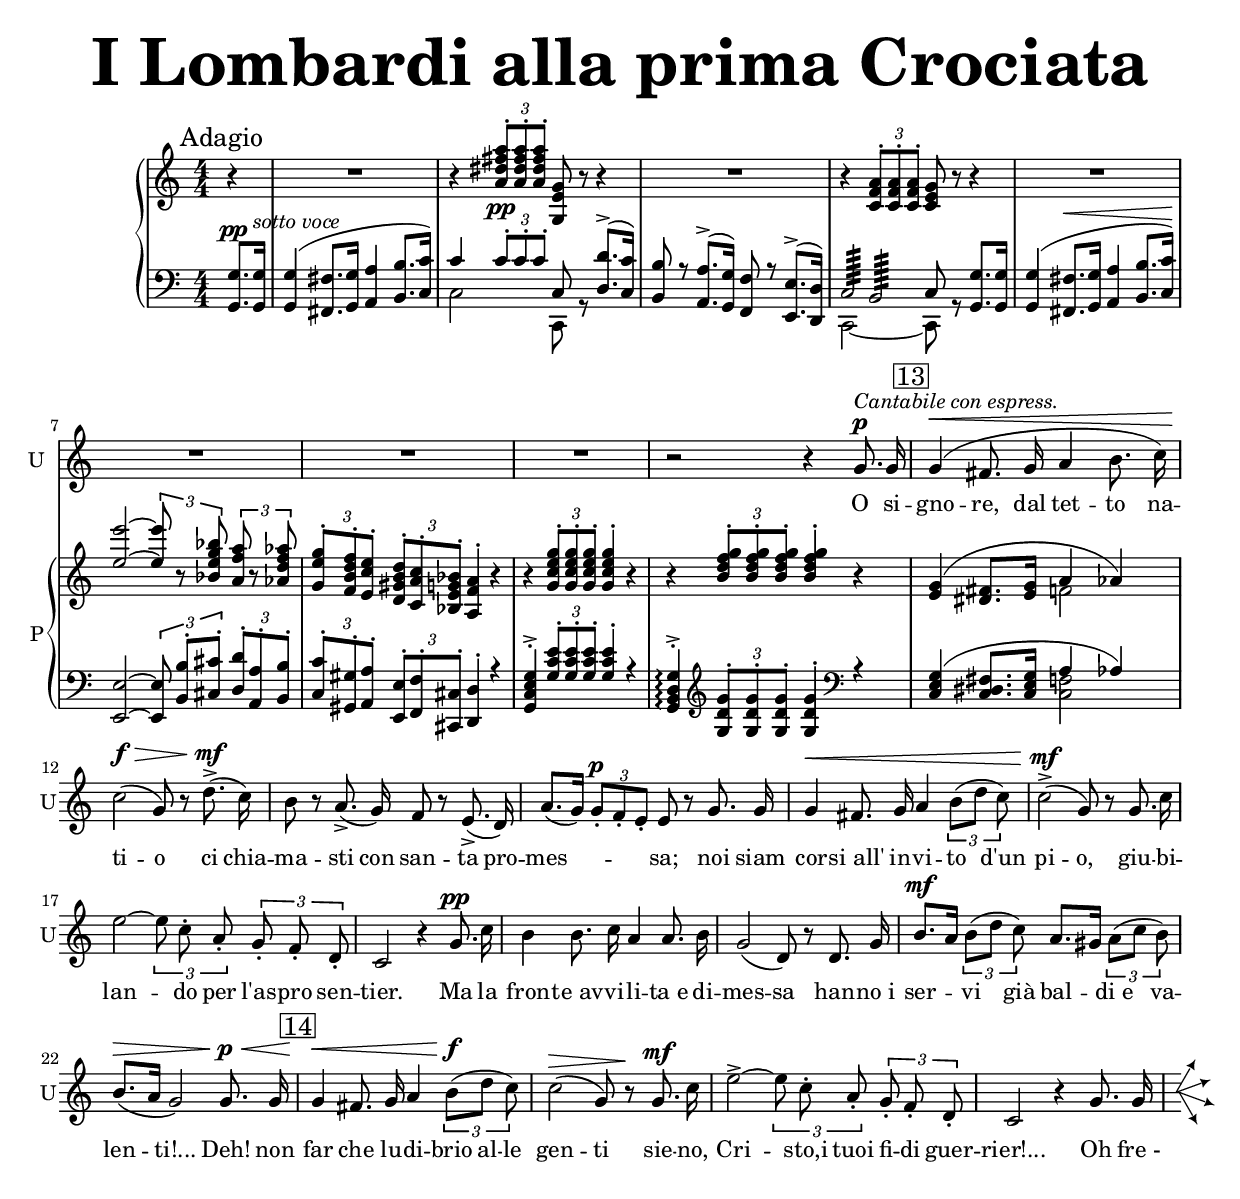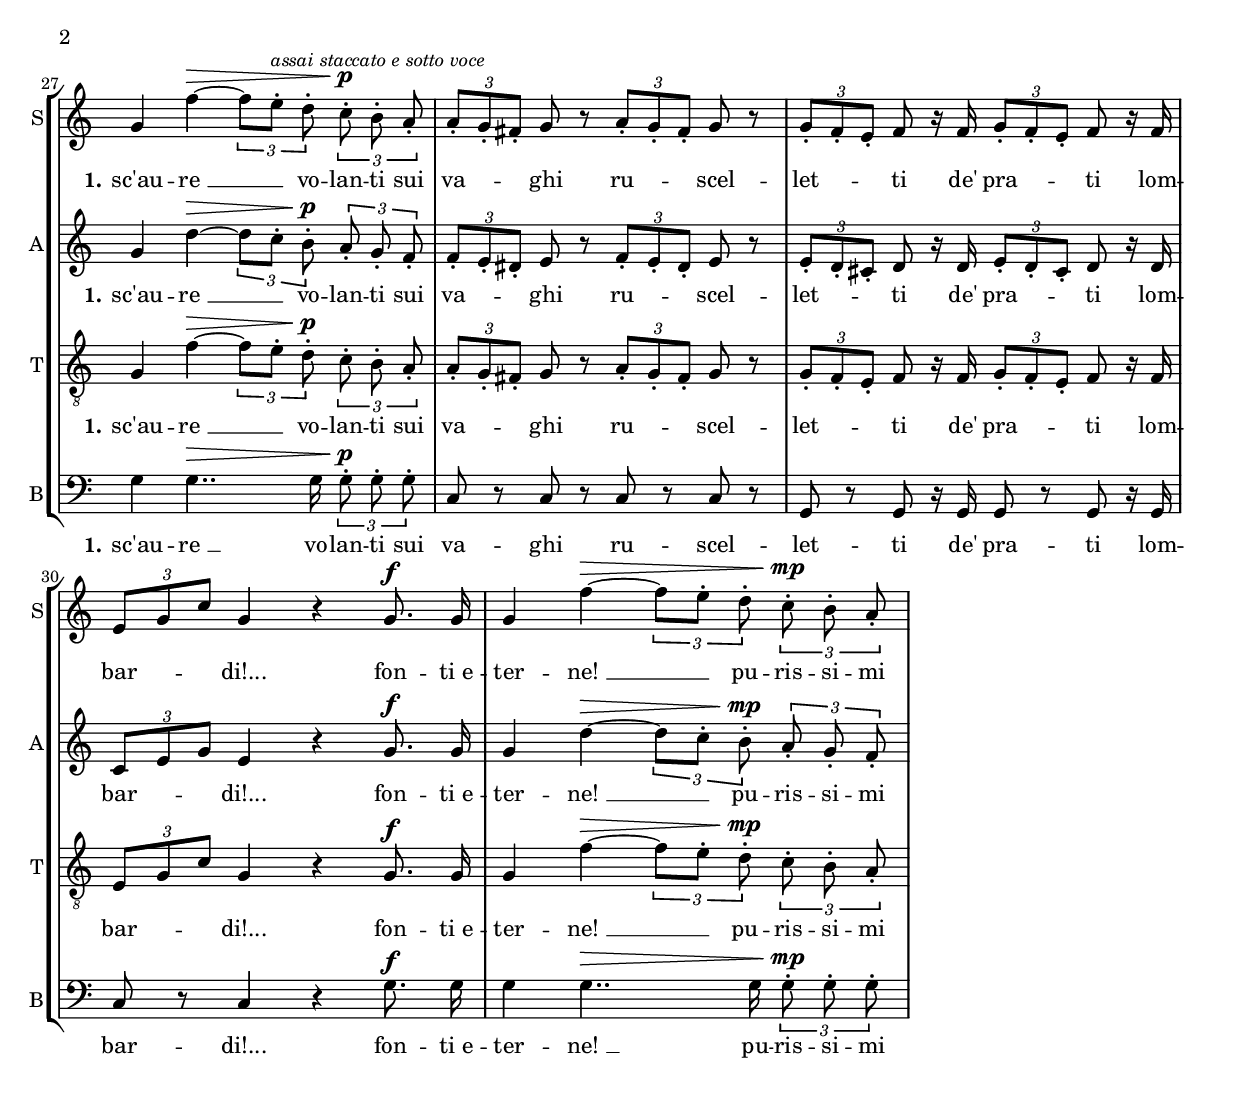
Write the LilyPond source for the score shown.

\version "2.19.82"

date = #(strftime "%d-%m-%Y" (localtime (current-time)))


\header {

  title = \markup { \column { \fontsize #6 \bold "I Lombardi alla prima Crociata"    } }


}
\paper {
    #(set-paper-size "a4")
%%%%%%%%  top-margin = 1.0\cm
 %%%%%%% bottom-margin = 1.0\cm 
  ragged-last-bottom = ##t
  ragged-bottom = ##t
  
  
}


   
  
%%%%%%%%%%%% #(set-global-staff-size 20.16)
#(set-global-staff-size 18)
\layout {
     \context { \Score
        skipBars = ##t
        autoBeaming = ##f
  
        }
    }
 
 
#(define-markup-command (arrow-at-angle layout props angle-deg length fill)
  (number? number? boolean?)
  (let* (
      (PI-OVER-180 (/ (atan 1 1) 34))
      (degrees->radians (lambda (degrees) (* degrees PI-OVER-180)))
      (angle-rad (degrees->radians angle-deg))
      (target-x (* length (cos angle-rad)))
      (target-y (* length (sin angle-rad))))
    (interpret-markup layout props
      (markup
      #:translate (cons (/ target-x 2) (/ target-y 2))
      #:rotate angle-deg
      #:translate (cons (/ length -2) 0)
      #:concat (#:draw-line (cons length 0)
      #:arrow-head X RIGHT fill)))))

splitStaffBarLine = {
  \once \override Staff.BarLine #'stencil =
  #(lambda (grob)
    (ly:stencil-combine-at-edge
    (ly:bar-line::print grob)
    X RIGHT
    (grob-interpret-markup grob #{
      \markup\with-dimensions #'(0 . 0) #'(0 . 0) {
        %%%%% ATTENTION %%%%%%%%%%%%%%%%%%%%%%%%%%%%%%%%%%%
        %%%%% translations (1er argument) à régler en fonction de l'armure
        %%%%%%%%%%%%%%%%%%%%%%%%%%%%%%%%%%%%%%%%%%%%%%%%%%%
        \translate #'(1.5 . .35)\arrow-at-angle #60 #(sqrt 8) ##t
        \translate #'(0.7 . .05)\arrow-at-angle #20 #(sqrt 8) ##t
        \translate #'(0.5 . -.03)\arrow-at-angle #-20 #(sqrt 8) ##t
        \translate #'(0.0 . -.25)\arrow-at-angle #-60 #(sqrt 8) ##t }#})
    0))
  
  \break
}

convDownStaffBarLine = {
  \once \override Staff.BarLine #'stencil =
  #(lambda (grob)
    (ly:stencil-combine-at-edge
    (ly:bar-line::print grob)
    X RIGHT
    (grob-interpret-markup grob #{
        \markup\with-dimensions #'(0 . 0) #'(0 . 0) {
          %%%%% ATTENTION %%%%%%%%%%%%%%%%%%%%%%%%%%%%%%%%%%%
          %%%%% translations (1er argument à régler en fonction de l'armure
          %%%%%%%%%%%%%%%%%%%%%%%%%%%%%%%%%%%%%%%%%%%%%%%%%%%
          \translate #'(1.4 . -.1)\arrow-at-angle #-45 #(sqrt 8) ##t }#})
      0))
  \break
}

convUpStaffBarLine = {
  \once \override Staff.BarLine #'stencil =
  #(lambda (grob)
    (ly:stencil-combine-at-edge
    (ly:bar-line::print grob)
    X RIGHT
    (grob-interpret-markup grob #{
        \markup\with-dimensions #'(0 . 0) #'(0 . 0) {
          %%%%% ATTENTION %%%%%%%%%%%%%%%%%%%%%%%%%%%%%%%%%%%
          %%%%% translations(1er argument) à régler en fonction de l'armure
          %%%%%%%%%%%%%%%%%%%%%%%%%%%%%%%%%%%%%%%%%%%%%%%%%%%
          \translate #'(1.4 . .1)\arrow-at-angle #45 #(sqrt 8) ##t }#})
      0))
  \break
}
  myBreak = { \break }
 %%%%%%%%   myBreak = { }
PartPTousVoiceOne =  \relative g' {
  \clef "treble" \key c \major \numericTimeSignature \time 4/4
   \override MultiMeasureRest.expand-limit = #3  
  \mark "Adagio" \partial 4 r4 \set Score.currentBarNumber = #2 
 R1*5 | \myBreak  % 6
    R1*3 | % 9
    r2 r4   g8. ^\markup{ \italic {Cantabile con espress.} } ^\p
      g16  %10
    \mark \markup { \box { 13 } }   g4 ( ^\<   fis8.   g16   a4   b8.
      c16 ) | \myBreak  %%%%%%%%%%% \pageBreak % 11
      c2 (  \! ^\f ^\>   g8 ) r8   d'8. ( ->  \!
    ^\mf   c16 ) | % 12
      b8 r8   a8. ( ->   g16 )   f8 r8  
    e8. ( ->   d16 ) | % 13
      a'8. ( [   g16 ) ] \once \omit TupletBracket
    \times 2/3  {
          g8 -. [ ^\p   f8 -.   e8 -. ] }
      e8 r8   g8.   g16 | % 14
      g4 ^\<   fis8.   g16   a4 \times 2/3 {
          b8 ( [   d8 ]   c8 ) }
    | % 15
      c2 ( ->  \! ^\mf   g8 ) r8   g8.   c16 | \myBreak  % 16
      e2 ~ \times 2/3 {
          e8   c8 -.   a8 -. }
    \times 2/3  {
          g8 -.   f8 -.   d8 -. }
    | % 17
      c2 r4   g'8. ^\pp   c16 | % 18
      b4   b8.   c16   a4   a8.
      b16 | % 19
      g2 (   d8 ) r8   d8.   g16 | %%%%%%\barNumberCheck #20
      b8. [ ^\mf   a16 ] \times 2/3 {
          b8 ( [   d8 ]   c8 ) }
      a8. [   gis16 ] \times 2/3 {
          a8 ( [   c8 ]   b8 ) }  | \myBreak % 21
      b8. ( [ ^\>   a16 ]   g2 )   g8.  \! ^\p
    ^\<   g16   | % 22
    \mark \markup { \box { 14 } } | % 22
      g4  \! ^\<   fis8.   g16   a4 \times 2/3 {
          b8 ( [  \! ^\f   d8 ]   c8 ) }
    | % 23
      c2 ( ^\>   g8 ) r8  \!   g8. ^\mf   c16
    | % 24
      e2 ~ -> \times 2/3 {
          e8   c8 -.   a8 -. }
    \times 2/3  {
          g8 -.   f8 -.   d8 -. } | % 25
      c2 r4   g'8.   g16 | 
     \splitStaffBarLine 
     %%%%%%%%% \myBreak % 26
      s1*8 %%%%%%%%%%% sauter à 34
      
    }
 
PartPTousVoiceOneLyricsOne =  \lyricmode {
 \set ignoreMelismata = ##t
 O si
    -- gno -- "re," dal tet -- to na -- ti -- o ci chia -- ma -- sti con
    san -- ta pro -- mes --\skip1 \skip1 \skip1 \skip1 "sa;" noi siam
    cor -- "si all'" in -- vi -- to\skip1 "d'un" pi -- "o," giu -- bi --
    lan --\skip1 do per "l'as" -- pro sen -- "tier." Ma la fron --
    "te av" -- vi -- li -- "ta e" di -- mes -- sa han -- "no i" ser
    --\skip1 vi\skip1 "già" bal --\skip1 "di e" \skip1 va -- len
    --\skip1 "ti!..." "Deh!" non far che lu -- di -- brio al -- le gen
    -- ti sie -- "no," Cri --\skip1 "sto,i" tuoi fi -- di guer --
    "rier!..." Oh "fre -" 
    %{
    "sc'au" -- "re " __\skip1 \skip1 vo -- lan --
    ti sui va --\skip1 \skip1 ghi ru --\skip1 \skip1 scel -- let
    --\skip1 \skip1 ti "de'" pra --\skip1 \skip1 ti lom -- bar --\skip1
    \skip1 "di!..." fon -- "ti e" -- ter -- "ne! " __\skip1 \skip1 pu --
    ris -- si -- mi la --\skip1 \skip1 "ghi!" oh\skip1 \skip1 vi -- gne
    --\skip1 \skip1 "ti in" -- do -- ra --\skip1 \skip1 ti dal "sol!" 
    Do -- "no in" -- %}
    faus -- "to," cru -- de --\skip1 "le è" \skip1 la men
    --\skip1 \skip1 te che vi pin -- ge si ve -- "ri a" -- gli sguar --
    "di," ed al lab -- bro "più" du -- "ra e" \skip1 co -- cen -- te fa
    la sab --\skip1 bia "d'un" a -- ri -- do
    %{ 
"suol!..." fa la sab --
    "bia," fa la sab -- bia "d'un" a -- ri -- do "suol," "d'un" a -- ri
    -- do "suol! " __\skip1
    %}
    } 

PartPOneVoiceOne =  \relative g' {
    \clef "treble" \key c \major \time 4/4 \partial 4
    s4 s1*25  %%%%%%%%%%%% sauter l'unisson
    %{ r4 
    R1*5 \myBreak | % 6
    R1*3 | % 9
    r2 r4   g8. ^\markup{ \italic {Cantabile con espress.} } ^\p
      g16  %10
    \mark \markup { \box { 13 } }   g4 ( ^\<   fis8.   g16   a4   b8.
      c16 ) | %%%%%% \pageBreak % 11
      c2 (  \! ^\f ^\>   g8 ) r8   d'8. ( ->  \!
    ^\mf   c16 ) | % 12
      b8 r8   a8. ( ->   g16 )   f8 r8  
    e8. ( ->   d16 ) \myBreak | % 13
      a'8. ( [   g16 ) ] \once \omit TupletBracket
    \times 2/3  {
          g8 -. [ ^\p   f8 -.   e8 -. ] }
      e8 r8   g8.   g16 | % 14
      g4 ^\<   fis8.   g16   a4 \times 2/3 {
          b8 ( [   d8 ]   c8 ) }
    | % 15
      c2 ( ->  \! ^\mf   g8 ) r8   g8.   c16
      | % 16
      e2 ~ \times 2/3 {
          e8   c8 -.   a8 -. }
    \times 2/3  {
          g8 -.   f8 -.   d8 -. }
    | % 17
      c2 r4   g'8. ^\pp   c16 | % 18
      b4   b8.   c16   a4   a8.
      b16 \myBreak | % 19
      g2 (   d8 ) r8   d8.   g16 |
    %%%%\barNumberCheck #20
      b8. [ ^\mf   a16 ] \times 2/3 {
          b8 ( [   d8 ]   c8 ) }
      a8. [   gis16 ] \times 2/3 {
          a8 ( [   c8 ]   b8 ) }
    | % 21
      b8. ( [ ^\>   a16 ]   g2 )   g8.  \! ^\p
    ^\<   g16   | % 22
    \mark \markup { \box { 14 } } | % 22
      g4  \! ^\<   fis8.   g16   a4 \times 2/3 {
          b8 ( [  \! ^\f   d8 ]   c8 ) }
    | % 23
      c2 ( ^\>   g8 ) r8  \!   g8. ^\mf   c16
    | % 24
      e2 ~ -> \times 2/3 {
          e8   c8 -.   a8 -. }
    \times 2/3  {
          g8 -.   f8 -.   d8 -. }
    \myBreak | % 25
      c2 r4   g'8.   g16 | %} %26 
      g4   f'4 ~ ^\> \times 2/3 {
          f8 [   e8 -. ] ^\markup{ \small\italic {assai
                staccato e sotto voce} }   d8 -. }
       \times 2/3 {
          c8 -.^\p   b8 -.   a8 -. }
      | % 27
    \once \omit TupletBracket
    \times 2/3  {
          a8 -. [   g8 -.   fis8 -. ] }
      g8 r8 \once \omit TupletBracket
    \times 2/3  {
          a8 -. [   g8 -.   fis8 -. ] }
      g8 r8 | % 28
    \once \omit TupletBracket
    \times 2/3  {
          g8 -. [   f8 -.   e8 -. ] }
      f8 r16   f16 \once \omit TupletBracket
    \times 2/3  {
          g8 -. [   f8 -.   e8 -. ] }
      f8 r16   f16 \myBreak | % 29
    \once \omit TupletBracket
    \times 2/3  {
          e8 [   g8   c8 ] }
      g4 r4   g8. ^\f   g16 | %%%%\barNumberCheck #30
      g4   f'4 ~ ^\> \times 2/3 {
          f8 [   e8 -. ]   d8 -. }
      \times 2/3 {
          c8 -.^\mp   b8 -.   a8 -. }  | % 31
   %%%%%%%%%%%%%%%%%%%%%%%%%%%%%%%%%%%%%%%%%%%%%%%%%%%%%%%%%%%%%%%%%%%%%%%   
   
    }

PartPOneVoiceOneLyricsOne =  \lyricmode {\set ignoreMelismata = ##t
   %{  O si -- gno -- "re," dal tet -- to na -- ti -- o ci chia -- ma -- sti con
    san -- ta pro -- mes --\skip1 \skip1 \skip1 \skip1 "sa;" noi siam
    cor -- "si all'" in -- vi -- to\skip1 "d'un" pi -- "o," giu -- bi --
    lan --\skip1 do per "l'as" -- pro sen -- "tier." Ma la fron --
    "te av" -- vi -- li -- "ta e" di -- mes -- sa han -- "no i" ser
    --\skip1 vi\skip1 "già" bal --\skip1 "di e" \skip1 va -- len
    --\skip1 "ti!..." "Deh!" non far che lu -- di -- brio al -- le gen
    -- ti sie -- "no," Cri --\skip1 "sto,i" tuoi fi -- di guer --
    "rier!..." Oh "fre -- %}
    "sc'au" -- "re " __\skip1 \skip1 vo -- lan --
    ti sui va --\skip1 \skip1 ghi ru --\skip1 \skip1 scel -- let
    --\skip1 \skip1 ti "de'" pra --\skip1 \skip1 ti lom -- bar --\skip1
    \skip1 "di!..." fon -- "ti e" -- ter -- "ne! " __\skip1 \skip1 pu --
    ris -- si -- mi la --\skip1 \skip1 "ghi!" oh\skip1 \skip1 vi -- gne
    --\skip1 \skip1 "ti in" -- do -- ra --\skip1 \skip1 ti dal "sol!" Do
    -- "no in -"
    %{
    faus -- "to," cru -- de --\skip1 "le è" \skip1 la men
    --\skip1 \skip1 te che vi pin -- ge si ve -- "ri a" -- gli sguar --
    "di," ed al lab -- bro "più" du -- "ra e" \skip1 co -- cen -- te fa
    la sab --\skip1 bia "d'un" a -- ri -- do
    %}
    "suol!..." fa la sab --
    "bia," fa la sab -- bia "d'un" a -- ri -- do "suol," "d'un" a -- ri
    -- do "suol! " __\skip1
    }

PartPTwoVoiceOne =  \relative g' {
    \clef "treble" \key c \major \time 4/4 \partial 4 
    s4 s1*25  %%%%%%%%%%%% sauter l'unisson
    %{ r4 | % 1
    R1*5   | % 6
    R1*3 | % 9
    r2 r4   g8. ^\p   g16
      g4 ( ^\<   fis8.   g16   a4   b8.
      c16 ) | % 11
      c2 (  \! ^\f ^\>   g8 ) r8   d'8. ( ->  \!
    ^\mf   c16 ) | % 12
      b8 r8   a8. ( ->   g16 )   f8 r8  
    e8. ( ->   d16 )   | % 13
      a'8. ( [   g16 ) ] \once \omit TupletBracket
    \times 2/3  {
          g8 -. [ ^\p   f8 -.   e8 -. ] }
      e8 r8   g8.   g16 | % 14
      g4 ^\<   fis8.   g16   a4 \times 2/3 {
          b8 ( [   d8 ]   c8 ) }
    | % 15
      c2 ( ->  \! ^\mf   g8 ) r8   g8.   c16
      | % 16
      e2 ~ \times 2/3 {
          e8   c8 -.   a8 -. }
    \times 2/3  {
          g8 -.   f8 -.   d8 -. }
    | % 17
      c2 r4   g'8. ^\pp   c16 | % 18
      b4   b8.   c16   a4   a8.
      b16   | % 19
      g2 (   d8 ) r8   d8.   g16 |
    %%%%\barNumberCheck #20
      b8. [ ^\mf   a16 ] \times 2/3 {
          b8 ( [   d8 ]   c8 ) }
      a8. [   gis16 ] \times 2/3 {
          a8 ( [   c8 ]   b8 ) }
    | % 21
      b8. ( [ ^\>   a16 ]   g2 )   g8.  \! ^\p
    ^\<   g16   | % 22
      g4  \! ^\<   fis8.   g16   a4 \times 2/3 {
          b8 ( [  \! ^\f   d8 ]   c8 ) }
    | % 23
      c2 ( ^\>   g8 ) r8  \!   g8. ^\mf   c16
    | % 24
      e2 ~ -> \times 2/3 {
          e8   c8 -.   a8 -. }
    \times 2/3  {
          g8 -.   f8 -.   d8 -. }
      | % 25
      c2 r4   g'8.   g16 | %} %26
      g4   d'4 ~ ^\> \times 2/3 {
          d8 [   c8 -. ]   b8 -.^\p }
       \times 2/3 {
          a8 -.   g8 -.   f8 -. }
      | % 27
    \once \omit TupletBracket
    \times 2/3  {
          f8 -. [   e8 -.   dis8 -. ] }
      e8 r8 \once \omit TupletBracket
    \times 2/3  {
          f8 -. [   e8 -.   dis8 -. ] }
      e8 r8 | % 28
    \once \omit TupletBracket
    \times 2/3  {
          e8 -. [   d8 -.   cis8 -. ] }
      d8 r16   d16 \once \omit TupletBracket
    \times 2/3  {
          e8 -. [   d8 -.   cis8 -. ] }
      d8 r16   d16   | % 29
    \once \omit TupletBracket
    \times 2/3  {
          c8 [   e8   g8 ] }
      e4 r4   g8. ^\f   g16 | %%%%\barNumberCheck #30
      g4   d'4 ~ ^\> \times 2/3 {
          d8 [   c8 -. ]   b8 -. ^\mp }
       \times 2/3 {
          a8 -.   g8 -.   f8 -. }  | % 31
       %%%%%%%%%%%%%%%%%%%%%%%%%%%%%%%%%%%%%%%%%%%%%%%%%%%%%%%%%%%%%%
    
    }

PartPTwoVoiceOneLyricsOne =  \lyricmode {\set ignoreMelismata = ##t 
    %{                                      
    O si
    -- gno -- "re," dal tet -- to na -- ti -- o ci chia -- ma -- sti con
    san -- ta pro -- mes --\skip1 \skip1 \skip1 \skip1 "sa;" noi siam
    cor -- "si all'" in -- vi -- to\skip1 "d'un" pi -- "o," giu -- bi --
    lan --\skip1 do per "l'as" -- pro sen -- "tier." Ma la fron --
    "te av" -- vi -- li -- "ta e" di -- mes -- sa han -- "no i" ser
    --\skip1 vi\skip1 "già" bal --\skip1 "di e" \skip1 va -- len
    --\skip1 "ti!..." "Deh!" non far che lu -- di -- brio al -- le gen
    -- ti sie -- "no," Cri --\skip1 "sto,i" tuoi fi -- di guer --
    "rier!..." Oh fre -- %}
    "sc'au" -- "re " __\skip1 \skip1 vo -- lan --
    ti sui va --\skip1 \skip1 ghi ru --\skip1 \skip1 scel -- let
    --\skip1 \skip1 ti "de'" pra --\skip1 \skip1 ti lom -- bar --\skip1
    \skip1 "di!..." fon -- "ti e" -- ter -- "ne! " __\skip1 \skip1 pu --
    ris -- si -- mi la --\skip1 \skip1 "ghi!" oh\skip1 \skip1 vi -- gne
    --\skip1 \skip1 "ti in" -- do -- ra --\skip1 \skip1 ti dal "sol!" Do
    -- "no in -"
    %{
    faus -- "to," cru -- de --\skip1 "le è" \skip1 la men
    --\skip1 \skip1 te che vi pin -- ge si ve -- "ri a" -- gli sguar --
    "di," ed al lab -- bro "più" du -- "ra e" \skip1 co -- cen -- te fa
    la sab --\skip1 bia "d'un" a -- ri -- do 
    %}
    "suol!..." fa la sab --
    "bia," fa la sab -- bia "d'un" a -- ri -- do "suol,"
    "d'un" a -- ri
    -- do "suol! " __\skip1
    }

PartPThreeVoiceOne =  \relative g {
    \clef "treble_8" \key c \major \time 4/4 \partial 4
    s4 s1*25  %%%%%%%%%%%% sauter l'unisson
    %{ r4 | % 1
    R1*5   | % 6
    R1*3 | % 9
    r2 r4   g8. ^\p   g16
      g4 ( ^\<   fis8.   g16   a4   b8.
      c16 ) | % 11
      c2 (  \! ^\f ^\>   g8 ) r8   d'8. ( ->  \!
    ^\mf   c16 ) | % 12
      b8 r8   a8. ( ->   g16 )   f8 r8  
    e8. ( ->   d16 )   | % 13
      a'8. ( [   g16 ) ] \once \omit TupletBracket
    \times 2/3  {
          g8 -. [ ^\p   f8 -.   e8 -. ] }
      e8 r8   g8.   g16 | % 14
      g4 ^\<   fis8.   g16   a4 \times 2/3 {
          b8 ( [   d8 ]   c8 ) }
    | % 15
      c2 ( ->  \! ^\mf   g8 ) r8   g8.   c16
      | % 16
      e2 ~ \times 2/3 {
          e8   c8 -.   a8 -. }
    \times 2/3  {
          g8 -.   f8 -.   d8 -. }
    | % 17
      c2 r4   g'8. ^\pp   c16 | % 18
      b4   b8.   c16   a4   a8.
      b16   | % 19
      g2 (   d8 ) r8   d8.   g16 |
    %%%%\barNumberCheck #20
      b8. [ ^\mf   a16 ] \times 2/3 {
          b8 ( [   d8 ]   c8 ) }
      a8. [   gis16 ] \times 2/3 {
          a8 ( [   c8 ]   b8 ) }
    | % 21
      b8. ( [ ^\>   a16 ]   g2 )   g8.  \! ^\p
    ^\<   g16   | % 22
      g4  \! ^\<   fis8.   g16   a4 \times 2/3 {
          b8 ( [  \! ^\f   d8 ]   c8 ) }
    | % 23
      c2 ( ^\>   g8 ) r8  \!   g8. ^\mf   c16
    | % 24
      e2 ~ -> \times 2/3 {
          e8   c8 -.   a8 -. }
    \times 2/3  {
          g8 -.   f8 -.   d8 -. }
      | % 25
      c2 r4   g'8.   g16 | %} %26
      g4   f'4 ~ ^\> \times 2/3 {
          f8 [   e8 -. ]   d8 -.^\p }
       \times 2/3 {
          c8 -.   b8 -.   a8 -. }
      | % 27
    \once \omit TupletBracket
    \times 2/3  {
          a8 -. [   g8 -.   fis8 -. ] }
      g8 r8 \once \omit TupletBracket
    \times 2/3  {
          a8 -. [   g8 -.   fis8 -. ] }
      g8 r8 | % 28
    \once \omit TupletBracket
    \times 2/3  {
          g8 -. [   f8 -.   e8 -. ] }
      f8 r16   f16 \once \omit TupletBracket
    \times 2/3  {
          g8 -. [   f8 -.   e8 -. ] }
      f8 r16   f16   | % 29
    \once \omit TupletBracket
    \times 2/3  {
          e8 [   g8   c8 ] }
      g4 r4   g8. ^\f   g16 | %%%%\barNumberCheck #30
      g4   f'4 ~ ^\> \times 2/3 {
          f8 [   e8 -. ]   d8 -.^\mp  }
     \times 2/3 {
          c8 -.   b8 -.   a8 -. }  | % 31
     %%%%%%%%%%%%%%%%%%%%%%%%%%%%%%%%%%%%%%%%%%%%%%%%%%%%%%%%%%%%%%%%%%%
   
    }

PartPThreeVoiceOneLyricsOne =  \lyricmode {\set ignoreMelismata = ##t 
    %{
    O si -- gno -- "re," dal tet -- to na -- ti -- o ci chia -- ma -- sti
    con san -- ta pro -- mes --\skip1 \skip1 \skip1 \skip1 "sa;" noi
    siam cor -- "si all'" in -- vi -- to\skip1 "d'un" pi -- "o," giu --
    bi -- lan --\skip1 do per "l'as" -- pro sen -- "tier." Ma la fron --
    "te av" -- vi -- li -- "ta e" di -- mes -- sa han -- "no i" ser
    --\skip1 vi\skip1 "già" bal --\skip1 "di e" \skip1 va -- len
    --\skip1 "ti!..." "Deh!" non far che lu -- di -- brio al -- le gen
    -- ti sie -- "no," Cri --\skip1 "sto,i" tuoi fi -- di guer --
    "rier!..." Oh fre -- 
    %}
    "sc'au" -- "re " __\skip1 \skip1 vo -- lan --
    ti sui va --\skip1 \skip1 ghi ru --\skip1 \skip1 scel -- let
    --\skip1 \skip1 ti "de'" pra --\skip1 \skip1 ti lom -- bar --\skip1
    \skip1 "di!..." fon -- "ti e" -- ter -- "ne! " __\skip1 \skip1 pu --
    ris -- si -- mi la --\skip1 \skip1 "ghi!" oh\skip1 \skip1 vi -- gne
    --\skip1 \skip1 "ti in" -- do -- ra --\skip1 \skip1 ti dal "sol!" Do
    -- "no in -"
    %{
    faus -- "to," cru -- de --\skip1 "le è" \skip1 la men
    --\skip1 \skip1 te che vi pin -- ge si ve -- "ri a" -- gli sguar --
    "di," ed al lab -- bro "più" du -- "ra e" \skip1 co -- cen -- te fa
    la sab --\skip1 bia "d'un" a -- ri -- do 
    %}
    "suol!..." fa la sab -- bia
    "d'un" a -- ri -- do "suol," fa la sab -- bia "d'un" a -- ri -- do
    "suol," "d'un" a -- ri -- do "suol," "d'un" a -- ri -- do "suol! "
    __\skip1
    }

PartPFourVoiceOne =  \relative g {
    \clef "bass" \key c \major \time 4/4 \partial 4 
    s4 s1*25  %%%%%%%%%%%% sauter l'unisson
    %{ r4 | % 1
    R1*5   | % 6
    R1*3 | % 9
    r2 r4   g8. ^\p   g16
    
      g4 ( ^\<   fis8.   g16   a4
      b8.   c16 ) | % 11
      c2 (  \! ^\f ^\>   g8 ) r8   d'8. ( ->  \!
    ^\mf   c16 ) | % 12
      b8 r8   a8. ( ->   g16 )   f8 r8
      e8. ( ->   d16 )   | % 13
      a'8. ( [   g16 ) ] \once \omit TupletBracket
    \times 2/3  {
          g8 -. [ ^\p   f8 -.   e8 -. ] }
      e8 r8   g8.   g16 | % 14
      g4 ^\<   fis8.   g16   a4 \times
    2/3 {
          b8 ( [   d8 ]   c8 ) }
    | % 15
      c2 ( ->  \! ^\mf   g8 ) r8   g8.  
    c16   | % 16
      e2 ~ \times 2/3 {
          e8   c8 -.   a8 -. }
    \times 2/3  {
          g8 -.   f8 -.   d8 -. }
    | % 17
      c2 r4   g'8. ^\pp   c16 | % 18
      b4   b8.   c16   a4   a8.
      b16   | % 19
      g2 (   d8 ) r8   d8.   g16 |
    %%%%\barNumberCheck #20
      b8. [ ^\mf   a16 ] \times 2/3 {
          b8 ( [   d8 ]   c8 ) }
      a8. [   gis16 ] \times 2/3 {
          a8 ( [   c8 ]   b8 ) }
    | % 21
      b8. ( [ ^\>   a16 ]   g2 )   g8.
     \! ^\p ^\<   g16   | % 22
      g4  \! ^\<   fis8.   g16   a4
    \times 2/3 {
          b8 ( [  \! ^\f   d8 ]   c8 ) }
    | % 23
      c2 ( ^\>   g8 ) r8  \!   g8. ^\mf
      c16 | % 24
      e2 ~ -> \times 2/3 {
          e8   c8 -.   a8 -. }
    \times 2/3  {
          g8 -.   f8 -.   d8 -. }
      | % 25
      c2 r4   g'8.   g16 | %} %26
      g4   g4.. ^\>   g16 \times 2/3 {
          g8 -.  \! ^\p   g8 -.   g8 -. }
      | % 27
      c,8 r8   c8 r8   c8 r8   c8 r8 | % 28
      g8 r8   g8 r16   g16   g8 r8   g8 r16
      g16   | % 29
      c8 r8   c4 r4   g'8. ^\f   g16 |
    %%%%\barNumberCheck #30
      g4   g4.. ^\>   g16 \times 2/3 {
          g8 -.  \! ^\mp   g8 -.   g8 -. } | % 31
 %%%%%%%%%%%%%%%%%%%%%%%%%%%%%%%%%%%%%%%%%%%%%%%%%%%%%%%%%%%%%%%
    
    }

PartPFourVoiceOneLyricsOne =  \lyricmode {\set ignoreMelismata = ##t 
    %{                                      
    O Si -- gno -- "re," dal tet -- to na -- ti -- o ci chia -- ma -- sti
    con san -- ta pro -- mes --\skip1 \skip1 \skip1 \skip1 "sa;" noi
    siam cor -- "si all'" in -- vi -- to\skip1 "d'un" pi -- "o," giu --
    bi -- lan --\skip1 do per "l'as" -- pro sen -- "tier." Ma la fron --
    "te av" -- vi -- li -- "ta e" di -- mes -- sa han -- "no i" ser
    --\skip1 vi\skip1 "già" bal --\skip1 "di e" \skip1 va -- len
    --\skip1 "ti!..." "Deh!" non far che lu -- di -- brio al -- le gen
    -- ti sie -- "no," Cri --\skip1 "sto,i" tuoi fi -- di guer --
    "rier!..." Oh fre -- 
    %}
    "sc'au" -- "re " __ vo -- lan -- ti sui va --
    ghi ru -- scel -- let -- ti "de'" pra -- ti lom -- bar -- "di!..."
    fon -- "ti e" -- ter -- "ne! " __ pu -- ris -- si -- mi la "ghi!" oh
    vi -- gne -- "ti in" do -- ra -- ti dal "sol!" Do -- "no in -" 
    %{
    faus
    -- "to," cru -- de --\skip1 "le è" \skip1 la men --\skip1 \skip1 te
    che vi pin -- ge si ve -- "ri a" -- gli sguar -- "di," ed al lab --
    bro "più" du -- "ra e" \skip1 co -- cen -- te fa la sab --\skip1
    bia "d'un" a -- ri -- do 
    %}
    "suol!..." fa la sab -- bia "d'un" a -- ri
    -- do "suol," fa la sab -- bia "d'un" a -- ri -- do "suol," "d'un" a
    -- ri -- do "suol," "d'un" a -- ri -- do "suol! " __\skip1
    }

PartPFiveVoiceOne =  \relative a' {
    \clef "treble" \key c \major \time 4/4 \partial 4 \oneVoice r4 | % 1
    R1 | % 2
    r4 \voiceOne \once \omit TupletBracket
    \times 2/3  {
          <a dis fis a>8 -. [ _\pp   <a dis fis a>8 -.
          <a dis fis a>8 -. ] } <g e g,>8 \oneVoice r8 r4 | % 3
     R1 | % 4
    r4 \voiceOne \once \omit TupletBracket
    \times 2/3  {
          <c, f a>8 -. [   <c f a>8 -.   <c f a>8 -. ]
        }
      <c e g>8 \oneVoice r8 r4 | % 5
    R1   | % 6
  \voiceOne    <e' e'>2 ~ ~ _\ff _\> \times 2/3 {
          <e e'>8 b8\rest   <bes e g bes>8 }
     \times 2/3 {
          <a_\p f' a>8 b8\rest   <as d f as>8 }
    | % 7
    \once \omit TupletBracket
    \times 2/3  {
          <g e' g>8 -. [   <f b d f>8 -.   <e c'
            e>8 -. ] }
    \once \omit TupletBracket
    \times 2/3  {
          <d gis b d>8 -. [   <c a' c>8 -.   <bes e g
            bes>8 -. ] }
      <a f' a>4 -. \oneVoice r4 | % 8
    r4\voiceOne \once \omit TupletBracket
    \times 2/3  {
          <g' c e g>8 -. [   <g c e g>8 -.   <g
            c e g>8 -. ] }
      <g c e g>4 -. b4\rest | % 9
    b4\rest \once \omit TupletBracket
    \times 2/3  {
          <b d f g>8 -. [   <b d f g>8 -.   <b d
            f g>8 -. ] }
      <b d f g>4 -. b4\rest
      <e, g>4 ( _\p _\<   <dis fis>8. [   <e g>16 ]
      a4   as4 )| % 11
 
 
    }

PartPFiveVoiceTwo =  \relative f' {
    \clef "treble" \key c \major \time 4/4 \partial 4 s4*21   s1*4
      s2   f2 
          
    
    }

PartPFiveVoiceFive =  \relative g, {
    \clef "bass" \key c \major \time 4/4 \partial 4   <g g'>8. [
    ^\pp   <g g'>16 ] ^\markup{ \italic {sotto voce} } 
    <g g'>4 ( <fis fis'>8. [ <g g'>16 ] <a a'>4 <b b'>8.[ <c c'>16 ) ] 
    c'4
    \once \omit TupletBracket
    \times 2/3  {c8 -. [   c8 -.   c8 -. ] }
      c,8 g8 \rest   <d' d'>8. ( -> [   <c c'>16 ) ]
      <b b'>8 r8   <a a'>8. ( -> [   <g g'>16 )
    ]   <f f'>8 r8   <e e'>8. ( -> [   <d d'>16 ) ]
      c'2*1/2 :128   b2*1/2 :128   c8 g8 \rest  
    <g g'>8. [   <g g'>16 ]   <g g'>4 (   <fis fis'>8.
    [ ^\<   <g g'>16 ]   <a a'>4   <b b'>8. [
      <c c'>16 ) ]     <e, e'>2 ~ ~  \! _\ff _\>
    \times 2/3 {
          <e e'>8   <b' b'>8 -. [   <cis cis'>8 -.
        ] }
      \once \omit TupletBracket
    \times 2/3  {
          <d_\p d'>8 -. [   <a a'>8 -.   <b b'>8 -.
        ] }
    \once \omit TupletBracket
    \times 2/3  {
          <c c'>8 -. [   <gis gis'>8 -.   <a a'>8
        -. ] }
    \once \omit TupletBracket
    \times 2/3  {
          <e e'>8 -. [   <f f'>8 -.   <cis cis'>8 -. ]
        }
      <d d'>4 -. r4   <g c e g>4 -. -> \once \omit
    TupletBracket
    \times 2/3  {
          <g' c e>8 -. [   <g c e>8 -.   <g c e>8
        -. ] }
      <g c e>4 -. r4   <g, b d g>4 \arpeggio -> -.
    \arpeggio \arpeggio \arpeggio \clef "treble" \once \omit
    TupletBracket
    \times 2/3  {
          <g' d' g>8 -. [   <g d' g>8 -.   <g d' g>8
        -. ] }
      <g d' g>4 -. \clef "bass" r4   <c, e g>4 (
    _\p _\<   <c dis fis>8. [   <c e g>16 ]   a'4
      as4 )
    
     
    }

PartPFiveVoiceSix =  \relative c {
    \clef "bass" \key c \major \time 4/4 \partial 4 s4*5   c2
      c,8 s8*11   c2 ~   c8 s8*11   s4*13
    \clef "treble" s2 \clef "bass" s4  s2   <c' f>2
  
    }


% The score definition
\score {
    <<
        
        \new StaffGroup
        <<
          \new Staff <<
      \set Staff.instrumentName = "U"
      \set Staff.shortInstrumentName = "U"
      \context Staff <<
        \context Voice = "PartPTousVoiceOne" { \PartPTousVoiceOne }
        \new Lyrics \lyricsto "PartPTousVoiceOne" \PartPTousVoiceOneLyricsOne
      >>
          >>    
          \new Staff
            <<
                \set Staff.instrumentName = "S"
                \set Staff.shortInstrumentName = "S"
                
                \context Staff << 
                    \mergeDifferentlyDottedOn\mergeDifferentlyHeadedOn
                    \context Voice = "PartPOneVoiceOne" {  \PartPOneVoiceOne }
                    \new Lyrics \lyricsto "PartPOneVoiceOne" { \set stanza = "1." \PartPOneVoiceOneLyricsOne }
                    >>
                >>
            \new Staff
            <<
                \set Staff.instrumentName = "A"
                \set Staff.shortInstrumentName = "A"
                
                \context Staff << 
                    \mergeDifferentlyDottedOn\mergeDifferentlyHeadedOn
                    \context Voice = "PartPTwoVoiceOne" {  \PartPTwoVoiceOne }
                    \new Lyrics \lyricsto "PartPTwoVoiceOne" { \set stanza = "1." \PartPTwoVoiceOneLyricsOne }
                    >>
                >>
            \new Staff
            <<
                \set Staff.instrumentName = "T"
                \set Staff.shortInstrumentName = "T"
                
                \context Staff << 
                    \mergeDifferentlyDottedOn\mergeDifferentlyHeadedOn
                    \context Voice = "PartPThreeVoiceOne" {  \PartPThreeVoiceOne }
                    \new Lyrics \lyricsto "PartPThreeVoiceOne" { \set stanza = "1." \PartPThreeVoiceOneLyricsOne }
                    >>
                >>
            \new Staff
            <<
                \set Staff.instrumentName = "B"
                \set Staff.shortInstrumentName = "B"
                
                \context Staff << 
                    \mergeDifferentlyDottedOn\mergeDifferentlyHeadedOn
                    \context Voice = "PartPFourVoiceOne" {  \PartPFourVoiceOne }
                    \new Lyrics \lyricsto "PartPFourVoiceOne" { \set stanza = "1." \PartPFourVoiceOneLyricsOne }
                    >>
                >>
            
            >>
        \new PianoStaff
        <<
            \set PianoStaff.shortInstrumentName = "P"
            
            \context Staff = "1" << 
                \mergeDifferentlyDottedOn\mergeDifferentlyHeadedOn
                \context Voice = "PartPFiveVoiceOne" {  \voiceOne \PartPFiveVoiceOne }
                \context Voice = "PartPFiveVoiceTwo" {  \voiceTwo \PartPFiveVoiceTwo }
                >> \context Staff = "2" <<
                \mergeDifferentlyDottedOn\mergeDifferentlyHeadedOn
                \context Voice = "PartPFiveVoiceFive" {  \voiceOne \PartPFiveVoiceFive }
                \context Voice = "PartPFiveVoiceSix" {  \voiceTwo \PartPFiveVoiceSix }
                {
  %% Serrer les notes au début :
  \override Score.SpacingSpanner.common-shortest-duration =
    #(ly:make-moment 1/4) % (ajuster la fraction si besoin)
  \partial 4 s4
  s1*9 % Au bout de 9 mesures, on revient normalement:
  \newSpacingSection
  \revert Score.SpacingSpanner.common-shortest-duration
}

                >>
            >>
        
        >>
    \layout {
  \context {\Staff 
           \RemoveAllEmptyStaves 
     %{       \RemoveEmptyStaves % éliminer les portées vides dès le début
    % To use the setting globally, uncomment the following line:
     \override VerticalAxisGroup #'remove-first = ##t
     %}
  }   
    }
    % To create MIDI output, uncomment the following line:
      \midi {\tempo 4 = 72 }
    }

